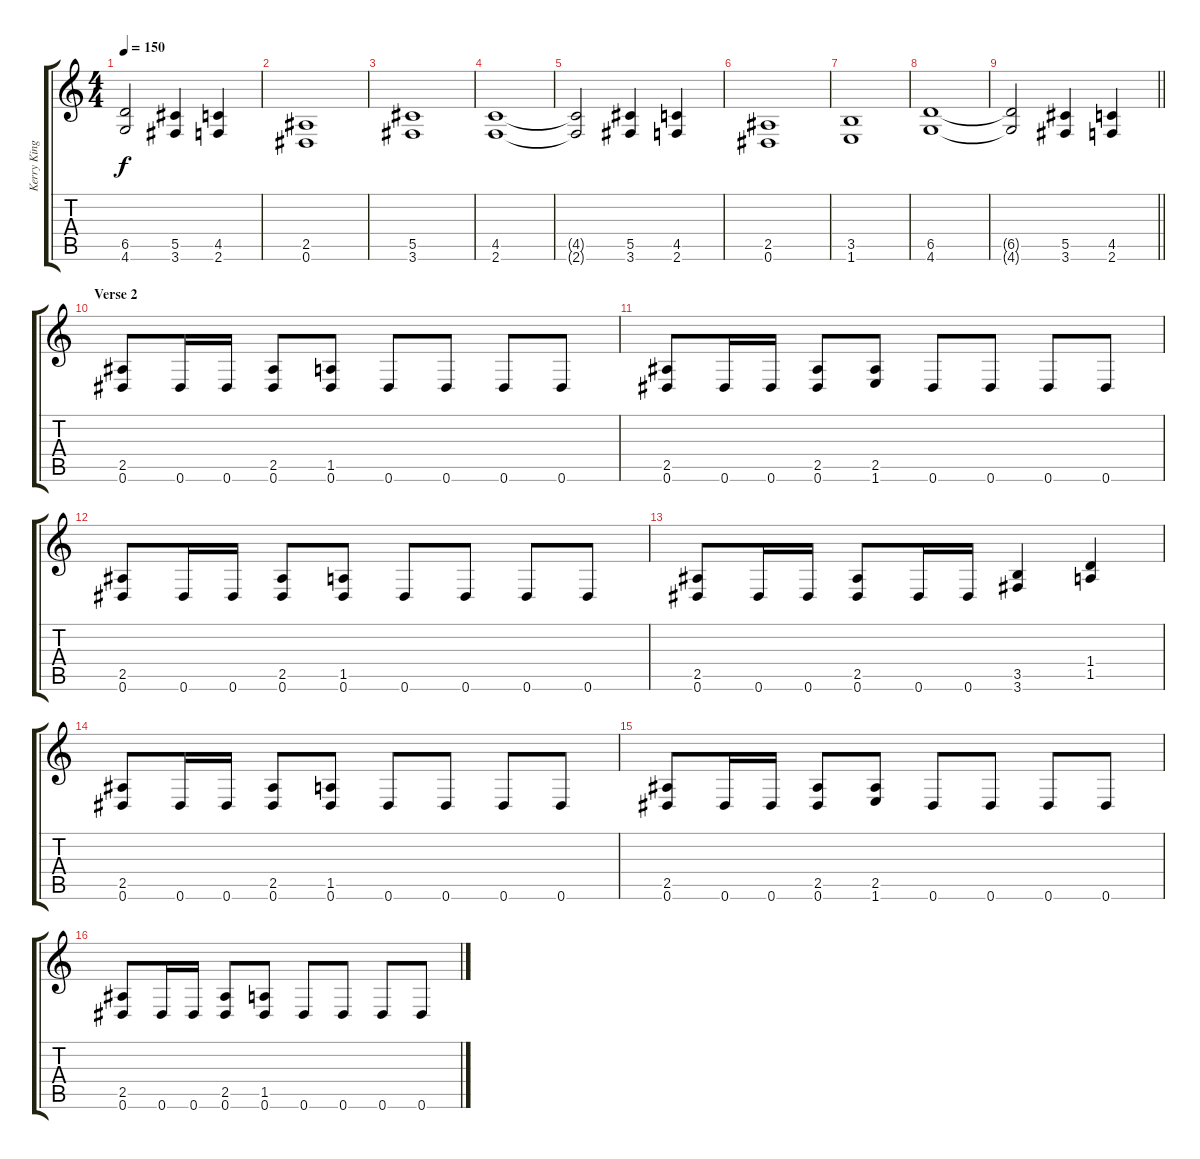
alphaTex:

\track ("Kerry King" "Kerry King") {instrument distortionguitar}
\staff {score tabs}
\tuning (Eb4 Bb3 Gb3 Db3 Ab2 Eb2) {hide}
\ts (4 4)
\tempo 150
\clef g2
\ks c
(6.5{t} 4.6{t}).2{dy f} (5.5 3.6).4 (4.5 2.6).4 |
(2.5 0.6).1 |
(5.5 3.6).1 |
(4.5 2.6).1 |
(4.5{t} 2.6{t}).2 (5.5 3.6).4 (4.5 2.6).4 |
(2.5 0.6).1 |
(3.5 1.6).1 |
(6.5 4.6).1 |
\barLineRight lightlight
(6.5{t} 4.6{t}).2 (5.5 3.6).4 (4.5 2.6).4 |
\section ("" "Verse 2")
(2.5 0.6).8 0.6.16 0.6.16 (2.5 0.6).8 (1.5 0.6).8 0.6.8 0.6.8 0.6.8 0.6.8 |
(2.5 0.6).8 0.6.16 0.6.16 (2.5 0.6).8 (2.5 1.6).8 0.6.8 0.6.8 0.6.8 0.6.8 |
(2.5 0.6).8 0.6.16 0.6.16 (2.5 0.6).8 (1.5 0.6).8 0.6.8 0.6.8 0.6.8 0.6.8 |
(2.5 0.6).8 0.6.16 0.6.16 (2.5 0.6).8 0.6.16 0.6.16 (3.5 3.6).4 (1.4 1.5).4 |
(2.5 0.6).8 0.6.16 0.6.16 (2.5 0.6).8 (1.5 0.6).8 0.6.8 0.6.8 0.6.8 0.6.8 |
(2.5 0.6).8 0.6.16 0.6.16 (2.5 0.6).8 (2.5 1.6).8 0.6.8 0.6.8 0.6.8 0.6.8 |
(2.5 0.6).8 0.6.16 0.6.16 (2.5 0.6).8 (1.5 0.6).8 0.6.8 0.6.8 0.6.8 0.6.8
